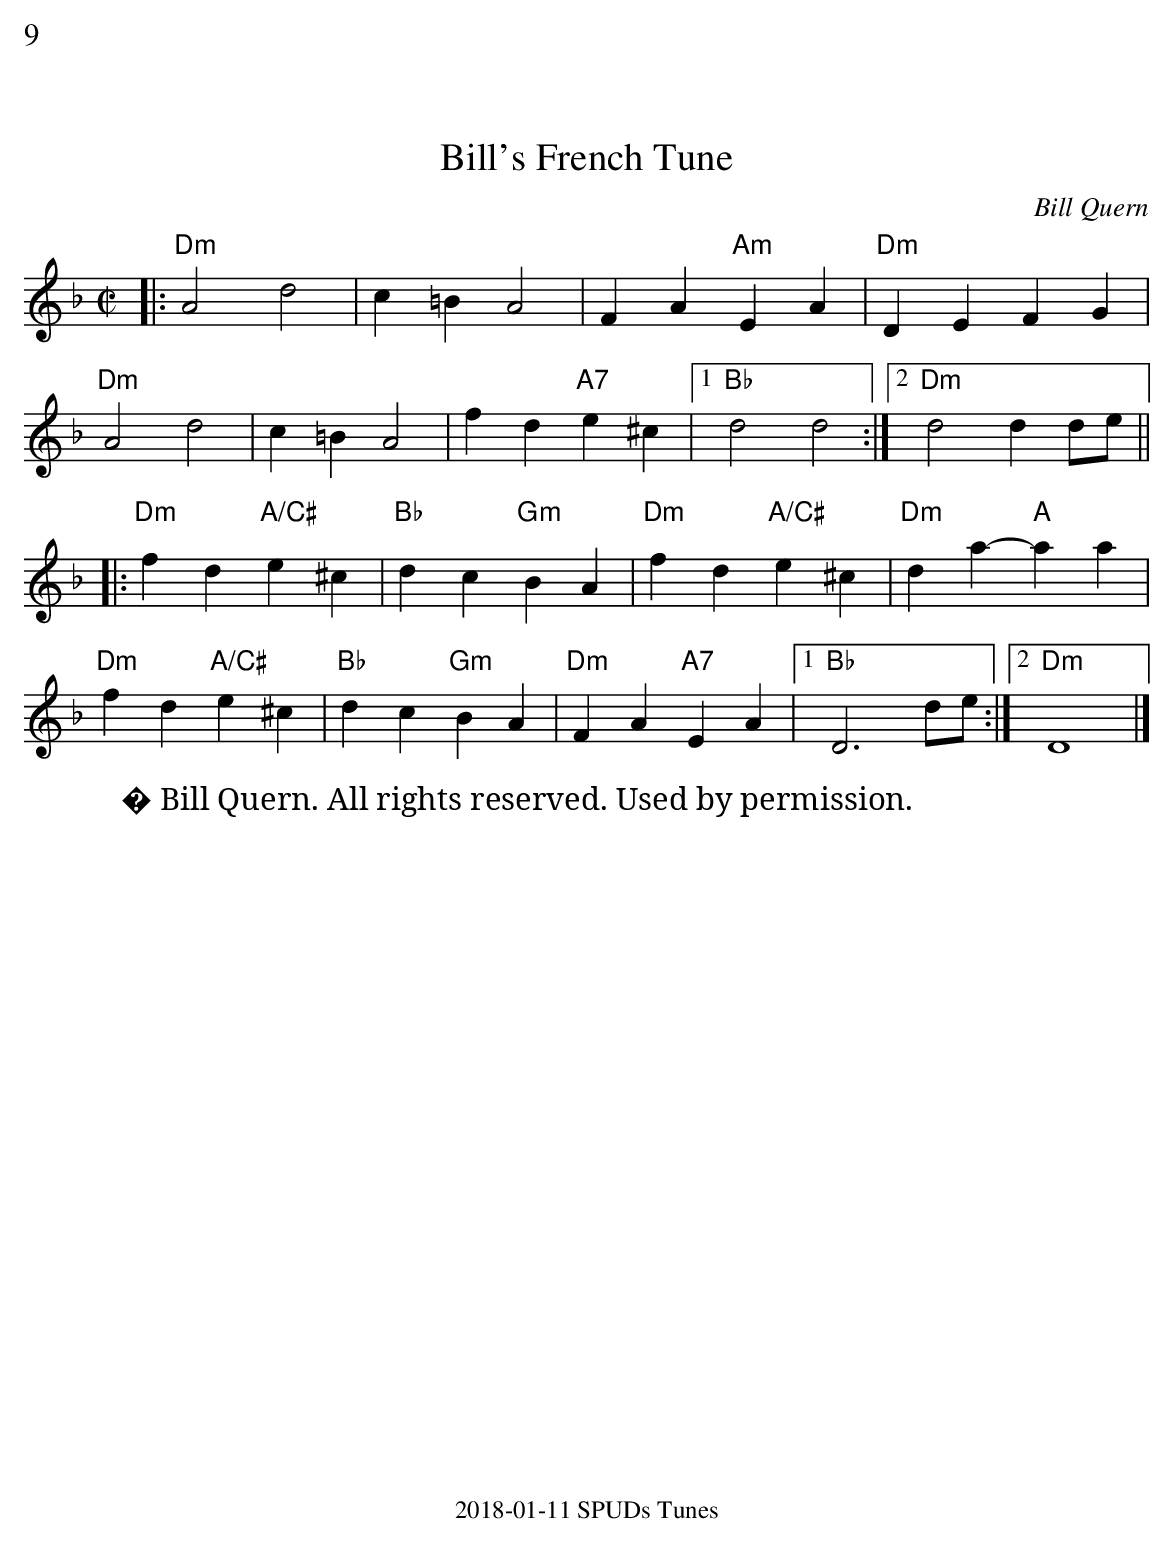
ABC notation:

X:1
%%text 9
T:Bill's French Tune
C:Bill Quern
M:C|
L:1/4
K:Dm
|:"Dm" A2 d2 | c =B A2 | FA "Am"EA| "Dm" DEFG|
"Dm" A2 d2 | c =B A2 | fd "A7"e ^c|1"Bb" d2 d2 :|2"Dm"d2 d d/e/||
|:"Dm" fd "A/C#" e^c| "Bb" dc "Gm" BA | "Dm"fd "A/C#"e^c | "Dm"d a-"A"a a|
"Dm" fd "A/C#" e^c| "Bb" dc "Gm" BA |"Dm"FA "A7"EA |1 "Bb" D3 d/e/:|2"Dm" D4|]
W: � Bill Quern. All rights reserved. Used by permission.
